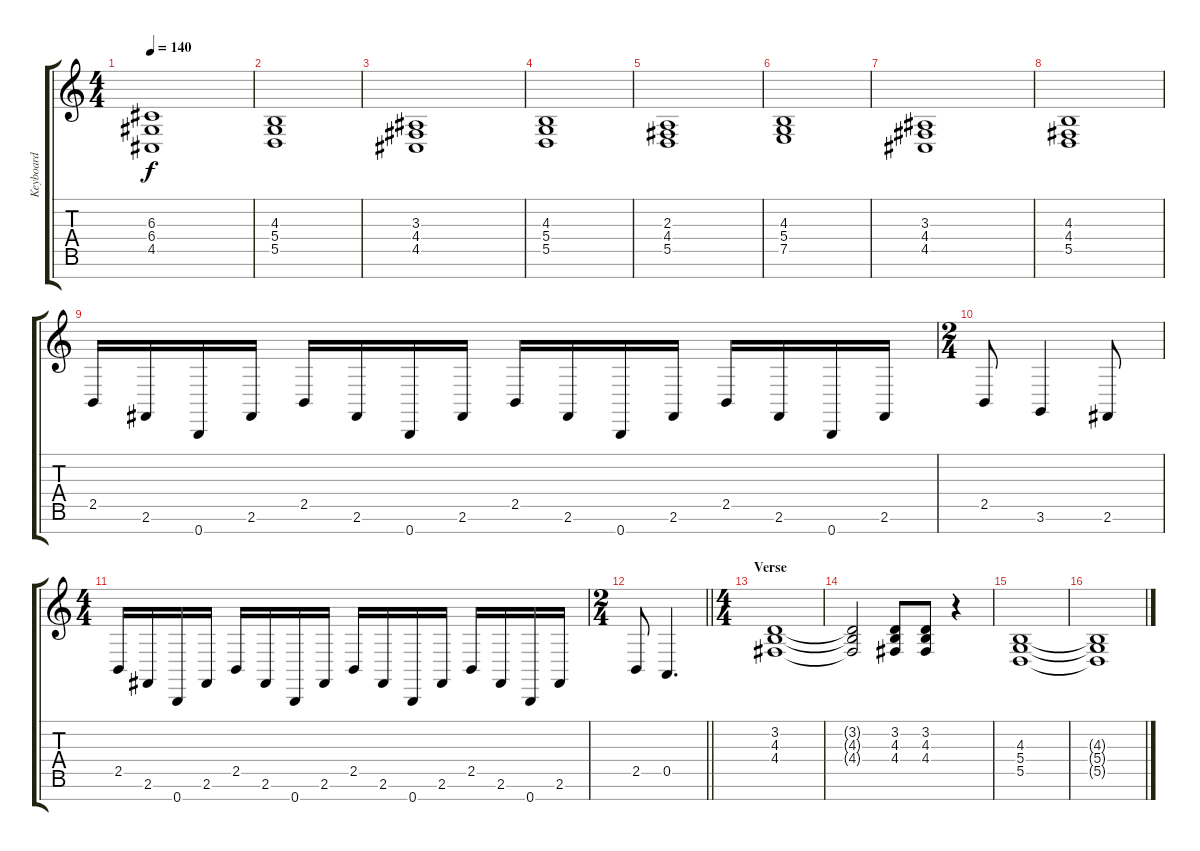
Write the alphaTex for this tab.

\track ("Keyboard" "Keyboard") {instrument lead2sawtooth}
\staff {score tabs}
\tuning (E4 B3 G3 D3 A2 E2 B1) {hide}
\ts (4 4)
\tempo 140
\clef g2
\ks c
(6.3 6.4 4.5).1{dy f} |
(4.3 5.4 5.5).1 |
(3.3 4.4 4.5).1 |
(4.3 5.4 5.5).1 |
(2.3 4.4 5.5).1 |
(4.3 5.4 7.5).1 |
(3.3 4.4 4.5).1 |
(4.3 4.4 5.5).1 |
2.5.16 2.6.16 0.7.16 2.6.16 2.5.16 2.6.16 0.7.16 2.6.16 2.5.16 2.6.16 0.7.16 2.6.16 2.5.16 2.6.16 0.7.16 2.6.16 |
\ts (2 4)
2.5.8 3.6.4 2.6.8 |
\ts (4 4)
2.5.16 2.6.16 0.7.16 2.6.16 2.5.16 2.6.16 0.7.16 2.6.16 2.5.16 2.6.16 0.7.16 2.6.16 2.5.16 2.6.16 0.7.16 2.6.16 |
\ts (2 4)
\barLineRight lightlight
2.5.8 0.5.4{d} |
\ts (4 4)
\section ("" "Verse")
(3.2 4.3 4.4).1 |
(3.2{t} 4.3{t} 4.4{t}).2 (3.2 4.3 4.4).8 (3.2 4.3 4.4).8 r.4 |
(4.3 5.4 5.5).1 |
(4.3{t} 5.4{t} 5.5{t}).1
